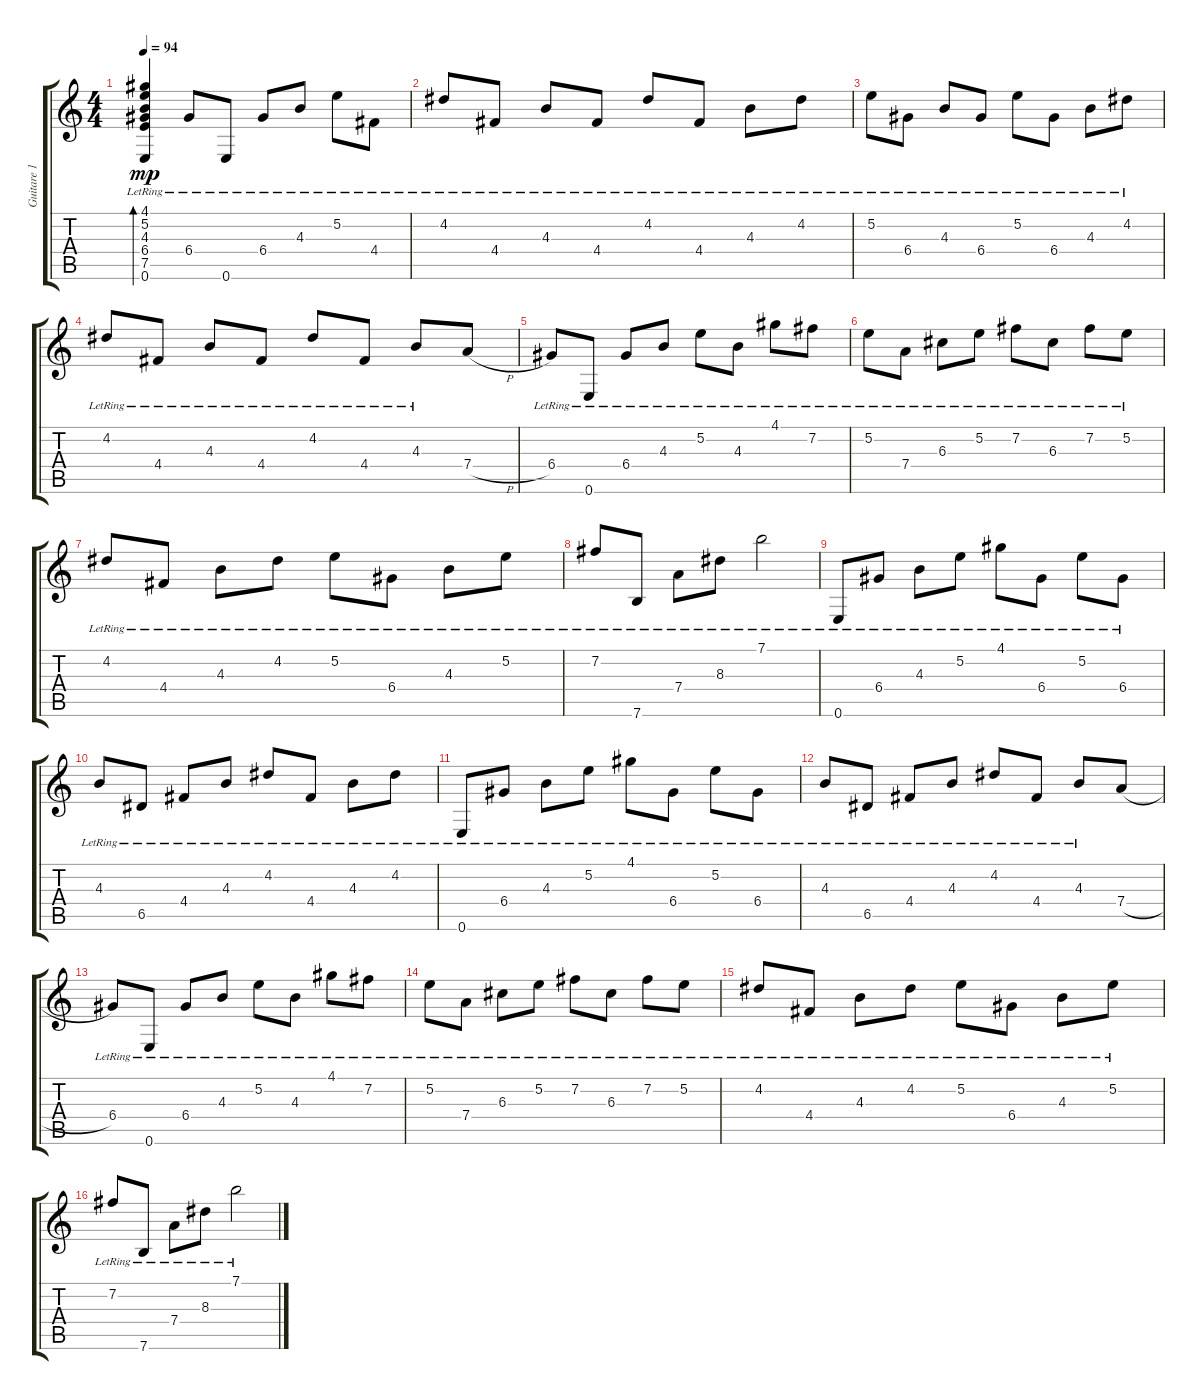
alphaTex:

\track ("Guitare 1" "Guitare 1") {instrument acousticguitarsteel}
\staff {score tabs}
\tuning (E4 B3 G3 D3 A2 E2) {hide}
\ts (4 4)
\tempo 94
\clef g2
\ks c
(4.1{lr} 5.2{lr} 4.3{lr} 6.4{lr} 7.5{lr} 0.6{lr}).4{bd 120 dy mp instrument acousticguitarsteel} 6.4{lr}.8 0.6{lr}.8 6.4{lr}.8 4.3{lr}.8 5.2{lr}.8 4.4{lr}.8 |
4.2{lr}.8 4.4{lr}.8 4.3{lr}.8 4.4{lr}.8 4.2{lr}.8 4.4{lr}.8 4.3{lr}.8 4.2{lr}.8 |
5.2{lr}.8 6.4{lr}.8 4.3{lr}.8 6.4{lr}.8 5.2{lr}.8 6.4{lr}.8 4.3{lr}.8 4.2{lr}.8 |
4.2{lr}.8 4.4{lr}.8 4.3{lr}.8 4.4{lr}.8 4.2{lr}.8 4.4{lr}.8 4.3{lr}.8 7.4{h}.8 |
6.4{lr}.8 0.6{lr}.8 6.4{lr}.8 4.3{lr}.8 5.2{lr}.8 4.3{lr}.8 4.1{lr}.8 7.2{lr}.8 |
5.2{lr}.8 7.4{lr}.8 6.3{lr}.8 5.2{lr}.8 7.2{lr}.8 6.3{lr}.8 7.2{lr}.8 5.2{lr}.8 |
4.2{lr}.8 4.4{lr}.8 4.3{lr}.8 4.2{lr}.8 5.2{lr}.8 6.4{lr}.8 4.3{lr}.8 5.2{lr}.8 |
7.2{lr}.8 7.6{lr}.8 7.4{lr}.8 8.3{lr}.8 7.1{lr}.2 |
0.6{lr}.8 6.4{lr}.8 4.3{lr}.8 5.2{lr}.8 4.1{lr}.8 6.4{lr}.8 5.2{lr}.8 6.4{lr}.8 |
4.3{lr}.8 6.5{lr}.8 4.4{lr}.8 4.3{lr}.8 4.2{lr}.8 4.4{lr}.8 4.3{lr}.8 4.2{lr}.8 |
0.6{lr}.8 6.4{lr}.8 4.3{lr}.8 5.2{lr}.8 4.1{lr}.8 6.4{lr}.8 5.2{lr}.8 6.4{lr}.8 |
4.3{lr}.8 6.5{lr}.8 4.4{lr}.8 4.3{lr}.8 4.2{lr}.8 4.4{lr}.8 4.3{lr}.8 7.4{h}.8 |
6.4{lr}.8 0.6{lr}.8 6.4{lr}.8 4.3{lr}.8 5.2{lr}.8 4.3{lr}.8 4.1{lr}.8 7.2{lr}.8 |
5.2{lr}.8 7.4{lr}.8 6.3{lr}.8 5.2{lr}.8 7.2{lr}.8 6.3{lr}.8 7.2{lr}.8 5.2{lr}.8 |
4.2{lr}.8 4.4{lr}.8 4.3{lr}.8 4.2{lr}.8 5.2{lr}.8 6.4{lr}.8 4.3{lr}.8 5.2{lr}.8 |
7.2{lr}.8 7.6{lr}.8 7.4{lr}.8 8.3{lr}.8 7.1{lr}.2
